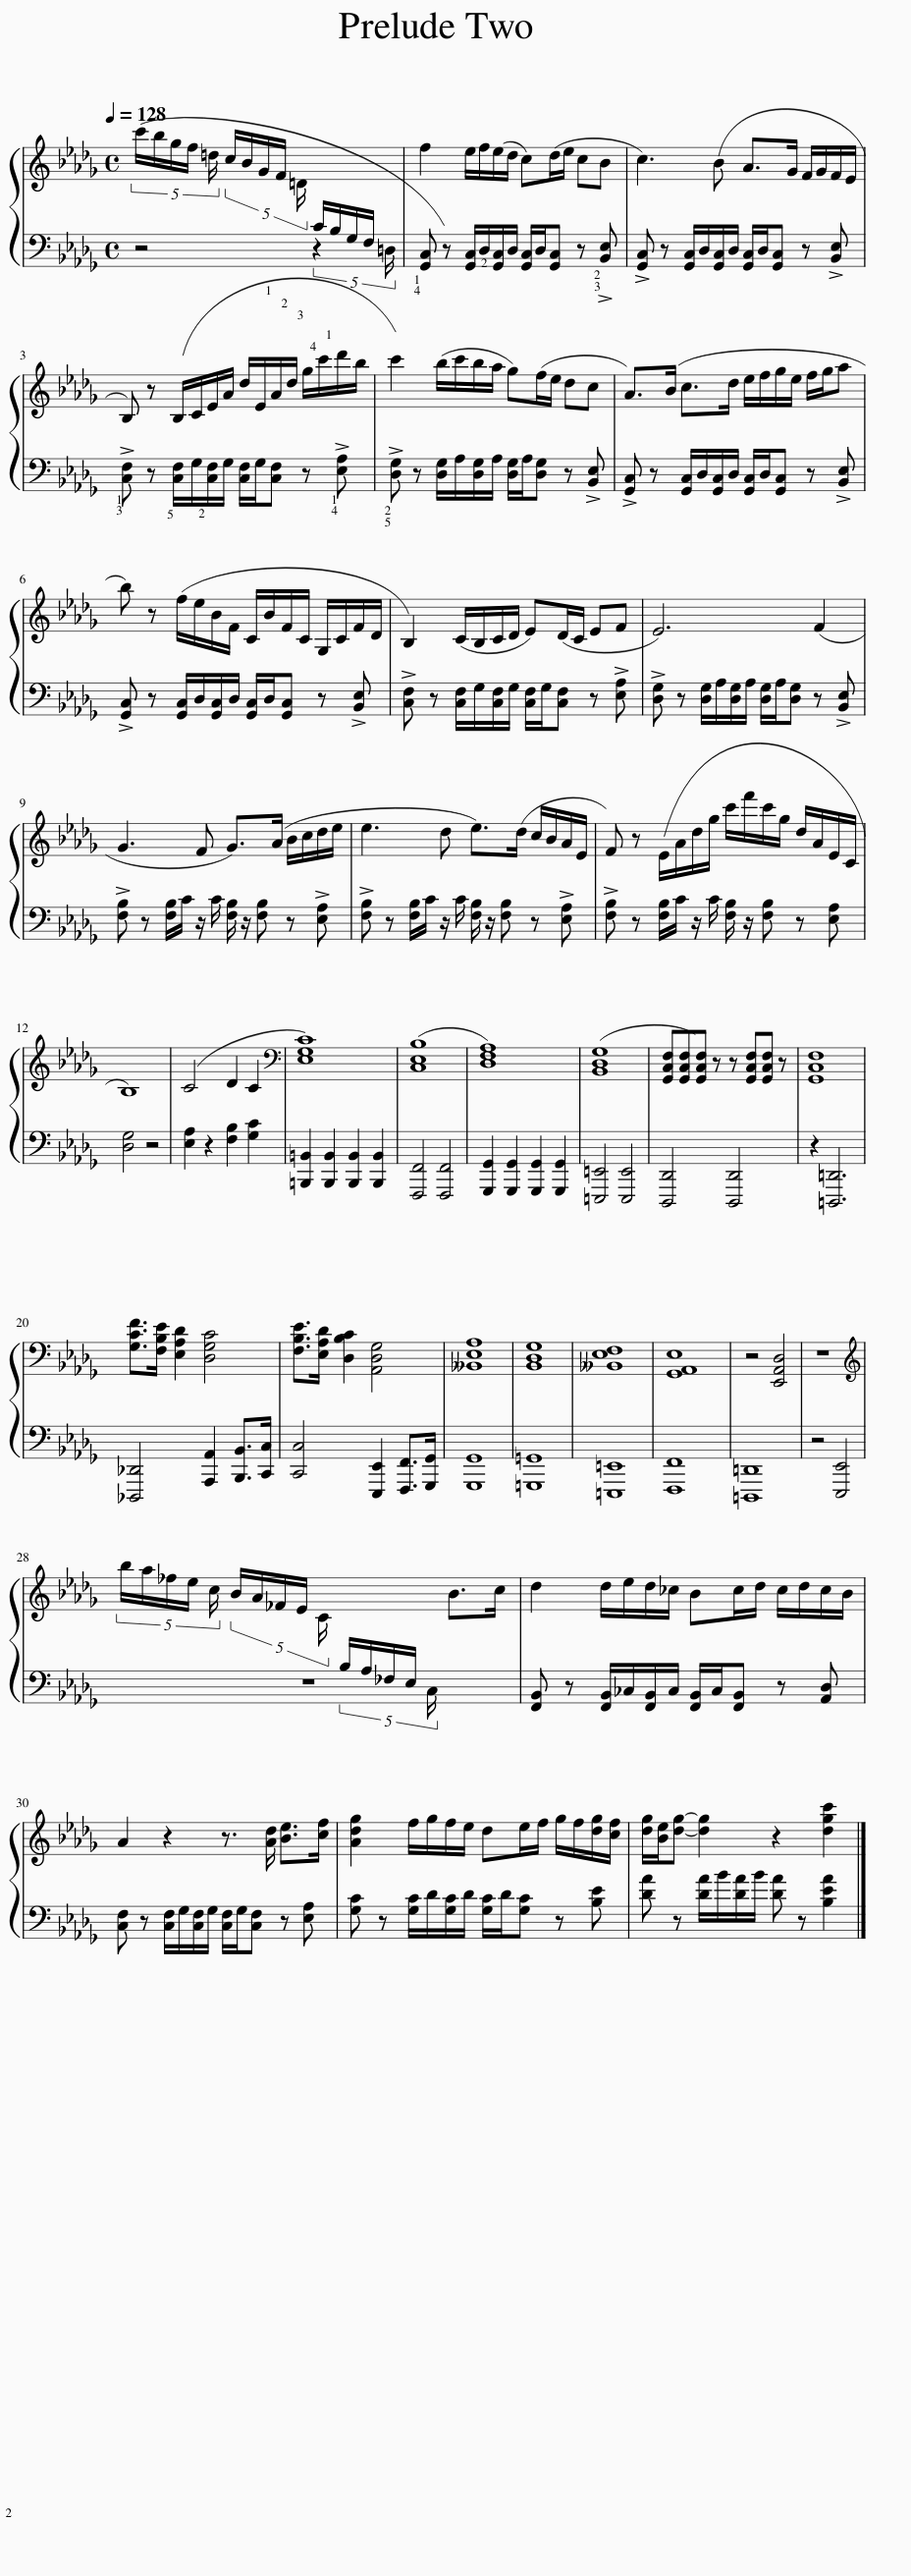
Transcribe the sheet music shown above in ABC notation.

X:1
%%score { 1 | 2 }
L:1/8
Q:1/4=128
M:4/4
I:linebreak $
K:Db
V:1 treble
V:2 bass
V:1
 (5:4:5(c'/b/g/f/ =d/ (5:4:5c/B/G/F/ =D/[I:staff +1] (5:4:5C/B,/G,/F,/ =D,/) |[I:staff -1] (f2 e/f/e/d/ c)(d/e/ cB | c3) (B A>G F/G/F/E/ |$ B,) z (B,/C/E/A/ d/!1!E/!2!A/!3!d/ !4!g/!1!c'/d'/b/ | c'2) (b/c'/b/a/ g)(f/e/ dc | %5
 A>)(B c>d e/f/g/e/ f/g/a |$ b) z (f/e/B/F/ C/B/F/C/ G,/C/F/D/ | B,2) (C/B,/C/D/ E)(D/C/ EF | E6) (F2 |$ G3 F G>)(A B/c/d/e/ | %10
 e3 d e>)(d c/B/A/E/ | F) z (E/A/d/g/ c'/f'/c'/g/ d/A/E/C/ |$ B,8) | (C4 D2 C2 |[K:bass] [E,G,C]8) | %15
 ([C,E,B,]8 | [D,F,A,]8) | ([B,,D,G,]8 | [G,,C,F,][G,,C,F,])[G,,C,F,] z z [G,,C,F,][G,,C,F,] z | [G,,C,F,]8 |$ %20
 [G,CF]>[F,B,E] [E,A,D]2 [D,G,C]4 | [F,B,E]>[E,A,D] [D,B,C]2 [A,,D,G,]4 | [__B,,E,A,]8 | [B,,D,G,]8 | [__B,,E,F,]8 | %25
 [G,,A,,E,]8 | z4 [E,,A,,D,]4 | z8 |$[K:treble] (5:4:5b/a/_f/e/ c/ (5:4:5B/A/_F/E/ C/[I:staff +1] (5:4:5B,/A,/_F,/E,/ C,/[I:staff -1] B>c | d2 d/e/d/_c/ Bc/d/ c/d/c/B/ |$ %30
 A2 z2 z3/2 [Ad]/ [Be]>[cf] | [Adg]2 f/g/f/e/ de/f/ g/f/[dg]/[cf]/ | [dg]/[Be]/[dg]- [dg]2 z2 [dgc']2 |] %33
V:2
 z4 z2 | !4!!1![G,,C,] z [G,,C,]/!2!D,/[G,,C,]/D,/ [G,,C,]/D,/[G,,C,] z !>!!3!!2![B,,E,] | !>![G,,C,] z [G,,C,]/D,/[G,,C,]/D,/ [G,,C,]/D,/[G,,C,] z !>![B,,E,] |$ !>!!3!!1![C,F,] z !5![C,F,]/!2!G,/[C,F,]/G,/ [C,F,]/G,/[C,F,] z !>!!4!!1![E,A,] | !>!!5!!2![D,G,] z [D,G,]/A,/[D,G,]/A,/ [D,G,]/A,/[D,G,] z !>![B,,E,] | %5
 !>![G,,C,] z [G,,C,]/D,/[G,,C,]/D,/ [G,,C,]/D,/[G,,C,] z !>![B,,E,] |$ !>![G,,C,] z [G,,C,]/D,/[G,,C,]/D,/ [G,,C,]/D,/[G,,C,] z !>![B,,E,] | !>![C,F,] z [C,F,]/G,/[C,F,]/G,/ [C,F,]/G,/[C,F,] z !>![E,A,] | !>![D,G,] z [D,G,]/A,/[D,G,]/A,/ [D,G,]/A,/[D,G,] z !>![B,,E,] |$ !>![F,B,] z [F,B,]/C/ z/ C/ [F,B,]/ z/ [F,B,] z !>![E,A,] | %10
 !>![F,B,] z [F,B,]/C/ z/ C/ [F,B,]/ z/ [F,B,] z !>![E,A,] | !>![F,B,] z [F,B,]/C/ z/ C/ [F,B,]/ z/ [F,B,] z [E,A,] |$ [D,G,]4 z4 | [E,A,]2 z2 [F,B,]2 [G,C]2 | [=B,,,=B,,]2 [B,,,B,,]2 [B,,,B,,]2 [B,,,B,,]2 | %15
 [F,,,F,,]4 [F,,,F,,]4 | [G,,,G,,]2 [G,,,G,,]2 [G,,,G,,]2 [G,,,G,,]2 | [=E,,,=E,,]4 [E,,,E,,]4 | [D,,,D,,]4 [D,,,D,,]4 | z2 [=D,,,=D,,]6 |$ %20
 [_D,,,_D,,]4 [A,,,A,,]2 [B,,,B,,]>[C,,C,] | [C,,C,]4 [E,,,E,,]2 [F,,,F,,]>[G,,,G,,] | [G,,,G,,]8 | [=G,,,=G,,]8 | [=E,,,=E,,]8 | %25
 [F,,,F,,]8 | [=D,,,=D,,]8 | z4 [E,,,E,,]4 |$ z8 | [F,,B,,] z [F,,B,,]/_C,/[F,,B,,]/C,/ [F,,B,,]/C,/[F,,B,,] z [A,,D,] |$ %30
 [C,F,] z [C,F,]/G,/[C,F,]/G,/ [C,F,]/G,/[C,F,] z [E,A,] | [G,C] z [G,C]/D/[G,C]/D/ [G,C]/D/[G,C] z [B,E] | [DA] z [DA]/B/[DA]/B/ [DA] z [B,EA]2 |] %33
